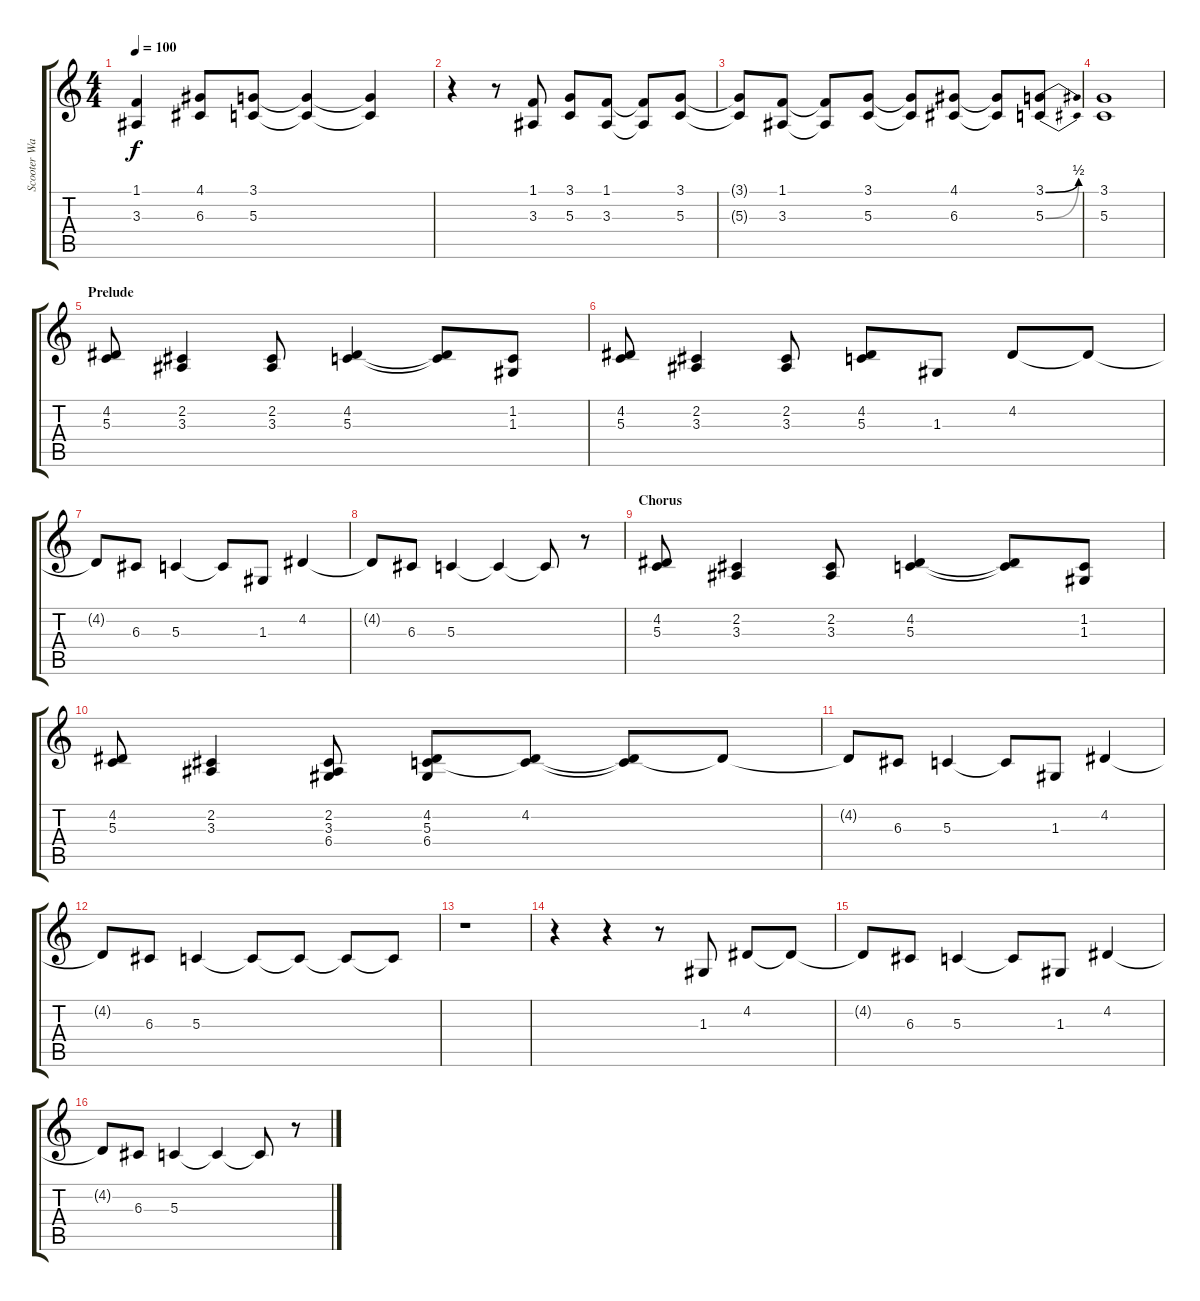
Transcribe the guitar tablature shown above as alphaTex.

\track ("Scooter Ward (Vocals)" "Scooter Wa") {instrument violin}
\staff {score tabs}
\tuning (E4 B3 G3 D3 A2 E2) {hide}
\ts (4 4)
\tempo 100
\clef g2
\ks c
(1.1{t} 3.3{t}).4{dy f} (4.1 6.3).8 (3.1 5.3).8 (3.1{t} 5.3{t}).4 (3.1{t} 5.3{t}).4 |
r.4 r.8 (1.1 3.3).8 (3.1 5.3).8 (1.1 3.3).8 (1.1{t} 3.3{t}).8 (3.1 5.3).8 |
(3.1{t} 5.3{t}).8 (1.1 3.3).8 (1.1{t} 3.3{t}).8 (3.1 5.3).8 (3.1{t} 5.3{t}).8 (4.1 6.3).8 (4.1{t} 6.3{t}).8 (3.1{be (bend 0 0 60 2)} 5.3{be (bend 0 0 60 2)}).8 |
(3.1 5.3).1 |
\section ("" "Prelude")
(4.2 5.3).8 (2.2 3.3).4 (2.2 3.3).8 (4.2 5.3).4 (4.2{t} 5.3{t}).8 (1.2 1.3).8 |
(4.2 5.3).8 (2.2 3.3).4 (2.2 3.3).8 (4.2 5.3).8 1.3.8 4.2.8 4.2{t}.8 |
4.2{t}.8 6.3.8 5.3.4 5.3{t}.8 1.3.8 4.2.4 |
4.2{t}.8 6.3.8 5.3.4 5.3{t}.4 5.3{t}.8 r.8 |
\section ("" "Chorus")
(4.2 5.3).8 (2.2 3.3).4 (2.2 3.3).8 (4.2 5.3).4 (4.2{t} 5.3{t}).8 (1.2 1.3).8 |
(4.2 5.3).8 (2.2 3.3).4 (2.2 3.3 6.4).8 (4.2 5.3 6.4).8 (4.2 5.3{t}).8 (4.2{t} 5.3{t}).8 4.2{t}.8 |
4.2{t}.8 6.3.8 5.3.4 5.3{t}.8 1.3.8 4.2.4 |
4.2{t}.8 6.3.8 5.3.4 5.3{t}.8 5.3{t}.8 5.3{t}.8 5.3{t}.8 |
r.1 |
r.4 r.4 r.8 1.3.8 4.2.8 4.2{t}.8 |
4.2{t}.8 6.3.8 5.3.4 5.3{t}.8 1.3.8 4.2.4 |
4.2{t}.8 6.3.8 5.3.4 5.3{t}.4 5.3{t}.8 r.8
